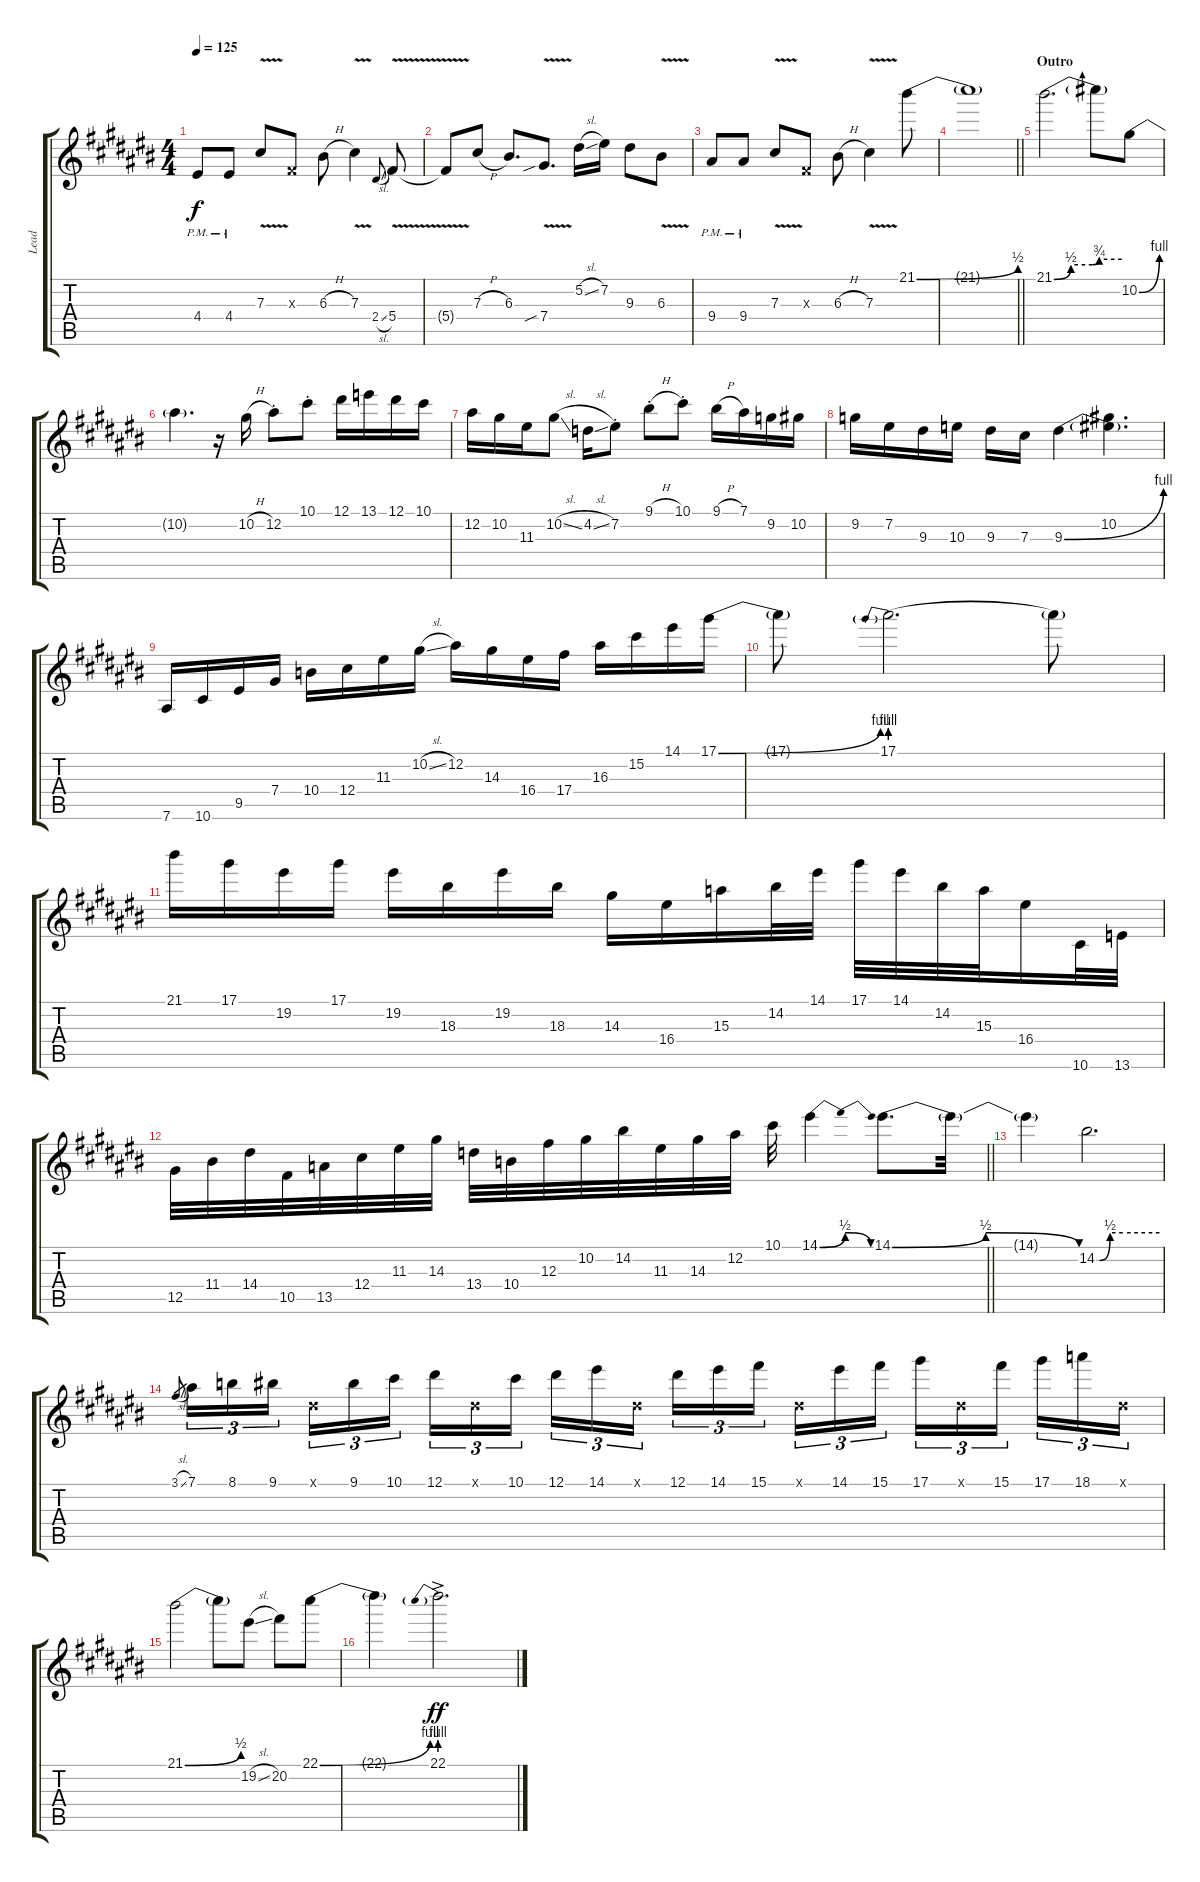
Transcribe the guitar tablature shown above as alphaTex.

\track ("Lead" "Lead") {instrument overdrivenguitar}
\staff {score tabs}
\tuning (Eb4 Bb3 Gb3 Db3 Ab2 Eb2) {hide}
\ts (4 4)
\tempo 125
\clef g2
\ks c#
4.4{pm}.8{dy f} 4.4{pm}.8 7.3{v}.8 0.3{x}.8 6.3{h}.8 7.3{v}.4 2.4{sl}.8{gr onbeat} 5.4{v}.8 |
5.4{t}.8 7.3{h}.8 6.3.8{d} 7.4{v sib}.8{d} 5.2{sl}.16 7.2.16 9.3.8 6.3{v}.8 |
9.4{pm}.8 9.4{pm}.8 7.3{v}.8 0.3{x}.8 6.3{h}.8 7.3{v}.4 21.1{be (bend 0 0 60 2)}.8 |
\barLineRight lightlight
21.1{t}.1 |
\section ("" "Outro")
21.1{be (custom 0 0 15 2 34 2 40 3 60 3)}.2{d} 21.1{t}.8 10.2{be (bend 0 0 60 4)}.8 |
10.2{t}.4{d} r.16 10.2{h}.16 12.2{st}.8 10.1{st}.8 12.1.16 13.1.16 12.1.16 10.1.16 |
12.2.16 10.2.16 11.3.16 10.2{sl}.8 4.2{sl}.16 7.2{st}.8 9.1{h st}.8 10.1{st}.8 9.1{h}.16 7.1.16 9.2.16 10.2.16 |
9.2.16 7.2.16 9.3.16 10.3.16 9.3.16 7.3.16 9.3{be (bend 0 0 60 4)}.4 (10.2 9.3{t}).4{d} |
7.6.16 10.6.16 9.5.16 7.4.16 10.4.16 12.4.16 11.3.16 10.2{sl}.16 12.2.16 14.3.16 16.4.16 17.4.16 16.3.16 15.2.16 14.1.16 17.1{be (bend 0 0 60 4)}.16 |
17.1{t}.8 17.1{be (prebend 0 4 60 4)}.2{d} 17.1{t}.8 |
21.1.16 17.1.16 19.2.16 17.1.16 19.2.16 18.3.16 19.2.16 18.3.16 14.3.16 16.4.16 15.3.16 14.2.32 14.1.32 17.1.32 14.1.32 14.2.32 15.3.32 16.4.16 10.6.32 13.6.32 |
\barLineRight lightlight
12.5.32 11.4.32 14.4.32 10.5.32 13.5.32 12.4.32 11.3.32 14.3.32 13.4.32 10.4.32 12.3.32 10.2.32 14.2.32 11.3.32 14.3.32 12.2.32 10.1.32 14.1{be (bendrelease 0 0 10 2 45 2 60 0)}.4 14.1{be (bendrelease 0 0 10 2 45 2 60 0)}.8{d} 14.1{t}.32 |
14.1{t}.4 14.2{be (custom 0 0 3 0 13 2 25 2 60 2)}.2{d} |
3.1{sl}.8{gr} 7.1.16{tu (3 2)} 8.1.16{tu (3 2)} 9.1.16{tu (3 2) beam splitsecondary} 0.1{x}.16{tu (3 2)} 9.1.16{tu (3 2)} 10.1.16{tu (3 2)} 12.1.16{tu (3 2)} 0.1{x}.16{tu (3 2)} 10.1.16{tu (3 2) beam splitsecondary} 12.1.16{tu (3 2)} 14.1.16{tu (3 2)} 0.1{x}.16{tu (3 2)} 12.1.16{tu (3 2)} 14.1.16{tu (3 2)} 15.1.16{tu (3 2) beam splitsecondary} 0.1{x}.16{tu (3 2)} 14.1.16{tu (3 2)} 15.1.16{tu (3 2)} 17.1.16{tu (3 2)} 0.1{x}.16{tu (3 2)} 15.1.16{tu (3 2) beam splitsecondary} 17.1.16{tu (3 2)} 18.1.16{tu (3 2)} 0.1{x}.16{tu (3 2)} |
21.1{be (bend 0 0 60 2)}.2 21.1{t}.8 19.2{sl}.8 20.2.8 22.1{be (bend 0 0 60 4)}.8 |
22.1{t}.4 22.1{be (prebend 0 4 60 4) ac}.2{d dy ff}
